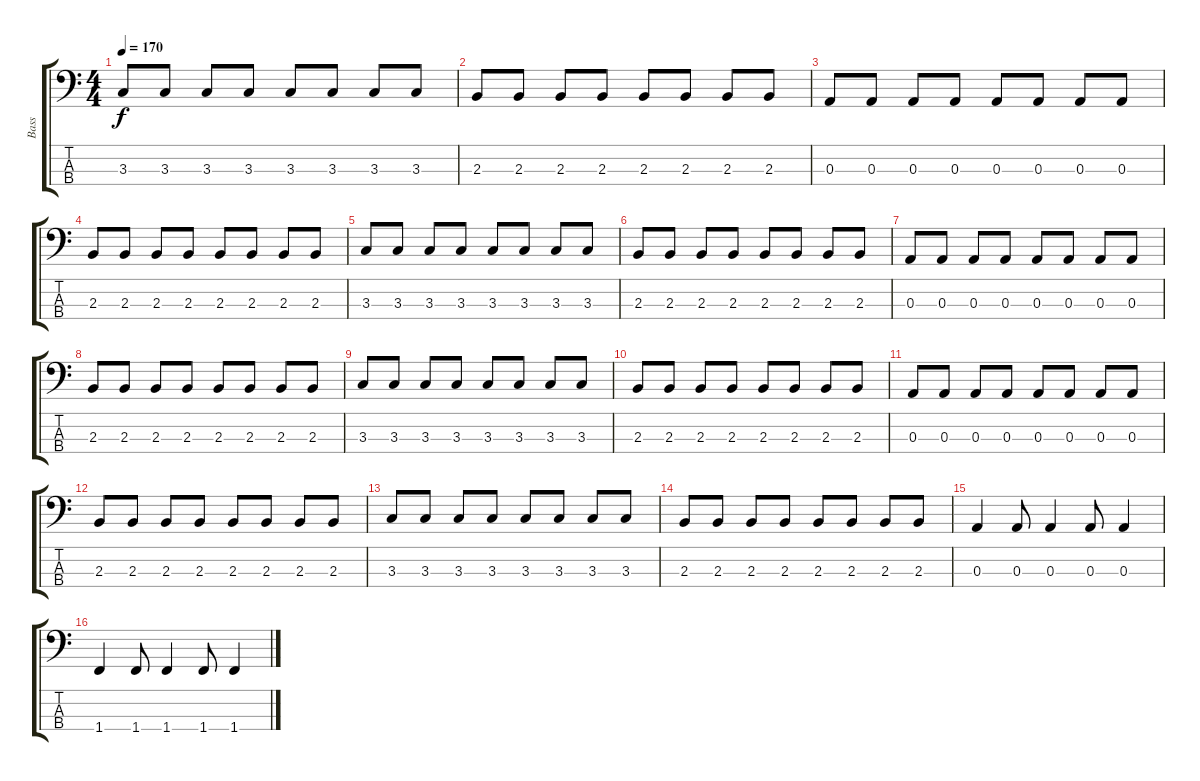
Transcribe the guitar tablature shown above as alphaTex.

\track ("Bass" "Bass") {instrument electricbassfinger}
\staff {score tabs}
\tuning (G2 D2 A1 E1) {hide}
\ts (4 4)
\tempo 170
\clef f4
\ks c
3.3.8{dy f} 3.3.8 3.3.8 3.3.8 3.3.8 3.3.8 3.3.8 3.3.8 |
2.3.8 2.3.8 2.3.8 2.3.8 2.3.8 2.3.8 2.3.8 2.3.8 |
0.3.8 0.3.8 0.3.8 0.3.8 0.3.8 0.3.8 0.3.8 0.3.8 |
2.3.8 2.3.8 2.3.8 2.3.8 2.3.8 2.3.8 2.3.8 2.3.8 |
3.3.8 3.3.8 3.3.8 3.3.8 3.3.8 3.3.8 3.3.8 3.3.8 |
2.3.8 2.3.8 2.3.8 2.3.8 2.3.8 2.3.8 2.3.8 2.3.8 |
0.3.8 0.3.8 0.3.8 0.3.8 0.3.8 0.3.8 0.3.8 0.3.8 |
2.3.8 2.3.8 2.3.8 2.3.8 2.3.8 2.3.8 2.3.8 2.3.8 |
3.3.8 3.3.8 3.3.8 3.3.8 3.3.8 3.3.8 3.3.8 3.3.8 |
2.3.8 2.3.8 2.3.8 2.3.8 2.3.8 2.3.8 2.3.8 2.3.8 |
0.3.8 0.3.8 0.3.8 0.3.8 0.3.8 0.3.8 0.3.8 0.3.8 |
2.3.8 2.3.8 2.3.8 2.3.8 2.3.8 2.3.8 2.3.8 2.3.8 |
3.3.8 3.3.8 3.3.8 3.3.8 3.3.8 3.3.8 3.3.8 3.3.8 |
2.3.8 2.3.8 2.3.8 2.3.8 2.3.8 2.3.8 2.3.8 2.3.8 |
0.3.4 0.3.8 0.3.4 0.3.8 0.3.4 |
1.4.4 1.4.8 1.4.4 1.4.8 1.4.4
